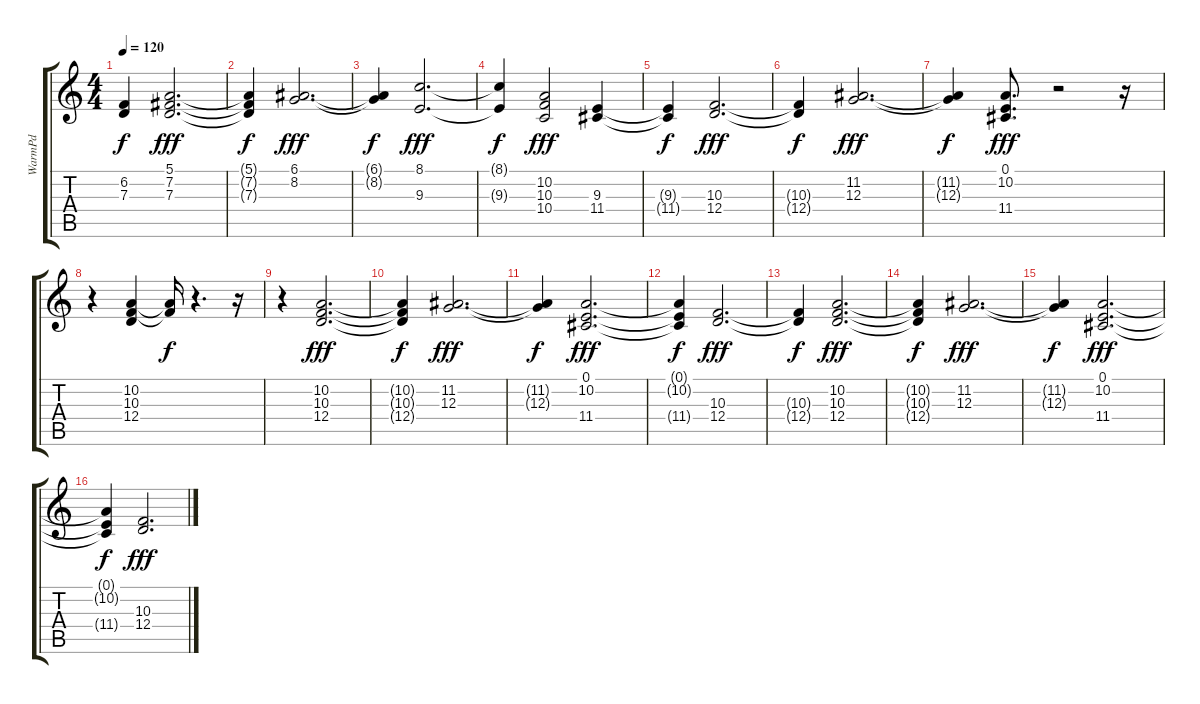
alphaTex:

\track ("WarmPd" "WarmPd") {instrument pad2warm}
\staff {score tabs}
\tuning (E4 B3 G3 D3 A2 E2) {hide}
\ts (4 4)
\tempo 120
\clef g2
\ks c
(6.2{t} 7.3{t}).4{dy f} (5.1 7.2 7.3).2{d dy fff} |
(5.1{t} 7.2{t} 7.3{t}).4{dy f} (6.1 8.2).2{d dy fff} |
(6.1{t} 8.2{t}).4{dy f} (8.1 9.3).2{d dy fff} |
(8.1{t} 9.3{t}).4{dy f} (10.2 10.3 10.4).2{dy fff} (9.3 11.4).4 |
(9.3{t} 11.4{t}).4{dy f} (10.3 12.4).2{d dy fff} |
(10.3{t} 12.4{t}).4{dy f} (11.2 12.3).2{d dy fff} |
(11.2{t} 12.3{t}).4{dy f} (0.1 10.2 11.4).8{d dy fff} r.2 r.16 |
r.4 (10.2 10.3 12.4).4 (10.2{t} 10.3{t}).16{dy f} r.4{d} r.16 |
r.4 (10.2 10.3 12.4).2{d dy fff} |
(10.2{t} 10.3{t} 12.4{t}).4{dy f} (11.2 12.3).2{d dy fff} |
(11.2{t} 12.3{t}).4{dy f} (0.1 10.2 11.4).2{d dy fff} |
(0.1{t} 10.2{t} 11.4{t}).4{dy f} (10.3 12.4).2{d dy fff} |
(10.3{t} 12.4{t}).4{dy f} (10.2 10.3 12.4).2{d dy fff} |
(10.2{t} 10.3{t} 12.4{t}).4{dy f} (11.2 12.3).2{d dy fff} |
(11.2{t} 12.3{t}).4{dy f} (0.1 10.2 11.4).2{d dy fff} |
(0.1{t} 10.2{t} 11.4{t}).4{dy f} (10.3 12.4).2{d dy fff}
